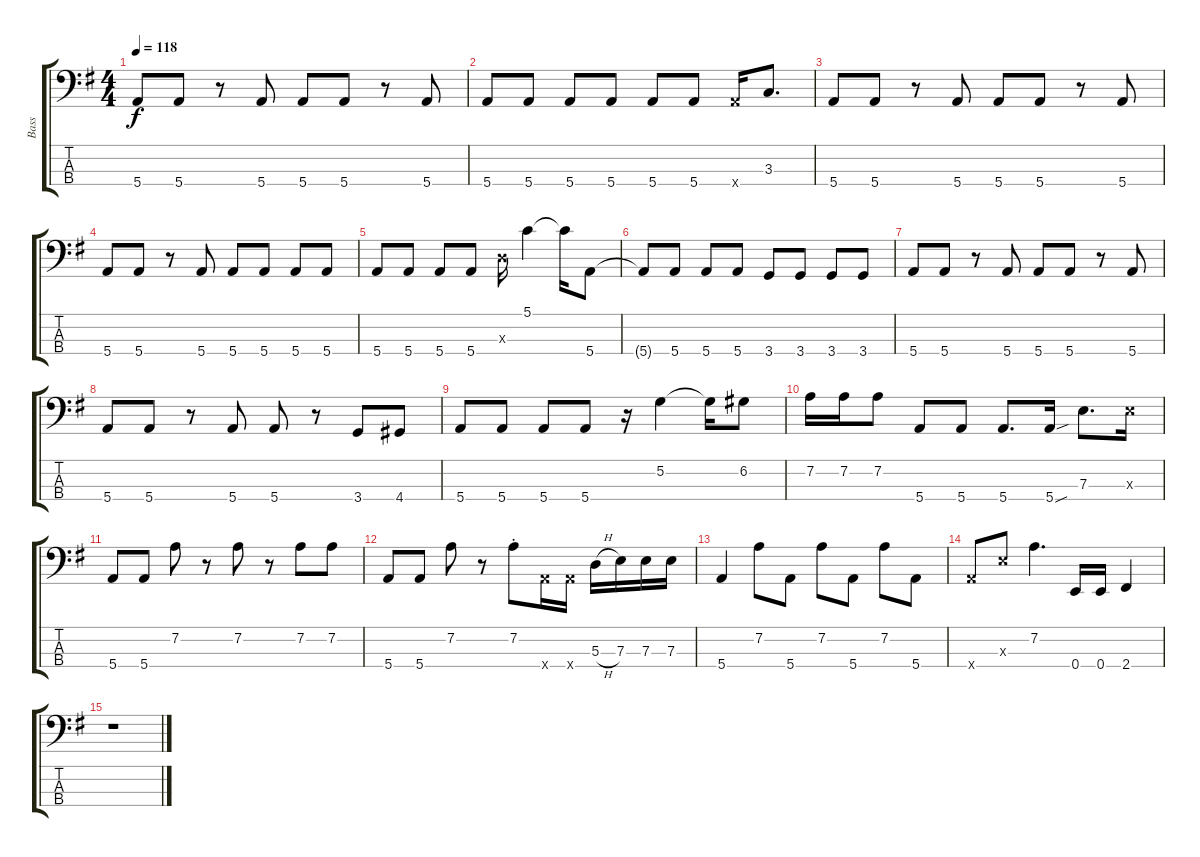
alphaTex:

\track ("Bass" "Bass") {instrument electricbassfinger}
\staff {score tabs}
\tuning (G2 D2 A1 E1) {hide}
\ts (4 4)
\tempo 118
\clef f4
\ks g
5.4.8{dy f} 5.4.8 r.8 5.4.8 5.4.8 5.4.8 r.8 5.4.8 |
5.4.8 5.4.8 5.4.8 5.4.8 5.4.8 5.4.8 5.4{x}.16 3.3.8{d} |
5.4.8 5.4.8 r.8 5.4.8 5.4.8 5.4.8 r.8 5.4.8 |
5.4.8 5.4.8 r.8 5.4.8 5.4.8 5.4.8 5.4.8 5.4.8 |
5.4.8 5.4.8 5.4.8 5.4.8 5.3{x}.16 5.1.4 5.1{t}.16 5.4.8 |
5.4{t}.8 5.4.8 5.4.8 5.4.8 3.4.8 3.4.8 3.4.8 3.4.8 |
5.4.8 5.4.8 r.8 5.4.8 5.4.8 5.4.8 r.8 5.4.8 |
5.4.8 5.4.8 r.8 5.4.8 5.4.8 r.8 3.4.8 4.4.8 |
5.4.8 5.4.8 5.4.8 5.4.8 r.16 5.2.4 5.2{t}.16 6.2.8 |
7.2.16 7.2.16 7.2.8 5.4.8 5.4.8 5.4.8{d} 5.4{sou}.16 7.3.8{d} 7.3{x}.16 |
5.4.8 5.4.8 7.2.8 r.8 7.2.8 r.8 7.2.8 7.2.8 |
5.4.8 5.4.8 7.2.8 r.8 7.2{st}.8 5.4{x}.16 5.4{x}.16 5.3{h}.16 7.3.16 7.3.16 7.3.16 |
5.4.4 7.2.8 5.4.8 7.2.8 5.4.8 7.2.8 5.4.8 |
5.4{x}.8 7.3{x}.8 7.2.4{d} 0.4.16 0.4.16 2.4.4 |
r.1
